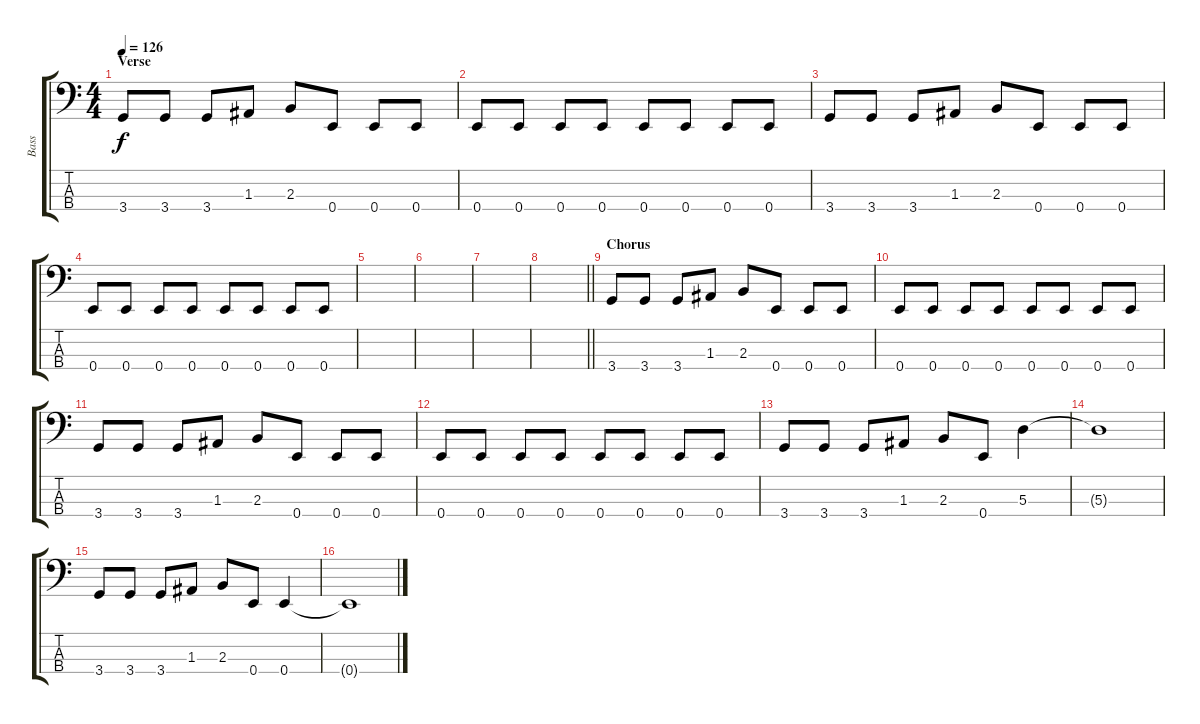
\track ("Bass" "Bass") {instrument electricbassfinger}
\staff {score tabs}
\tuning (G2 D2 A1 E1) {hide}
\ts (4 4)
\section ("" "Verse")
\tempo 126
\clef f4
\ks c
3.4.8{dy f} 3.4.8 3.4.8 1.3.8 2.3.8 0.4.8 0.4.8 0.4.8 |
0.4.8 0.4.8 0.4.8 0.4.8 0.4.8 0.4.8 0.4.8 0.4.8 |
3.4.8 3.4.8 3.4.8 1.3.8 2.3.8 0.4.8 0.4.8 0.4.8 |
0.4.8 0.4.8 0.4.8 0.4.8 0.4.8 0.4.8 0.4.8 0.4.8 |
|
|
|
\barLineRight lightlight
|
\section ("" "Chorus")
3.4.8 3.4.8 3.4.8 1.3.8 2.3.8 0.4.8 0.4.8 0.4.8 |
0.4.8 0.4.8 0.4.8 0.4.8 0.4.8 0.4.8 0.4.8 0.4.8 |
3.4.8 3.4.8 3.4.8 1.3.8 2.3.8 0.4.8 0.4.8 0.4.8 |
0.4.8 0.4.8 0.4.8 0.4.8 0.4.8 0.4.8 0.4.8 0.4.8 |
3.4.8 3.4.8 3.4.8 1.3.8 2.3.8 0.4.8 5.3.4 |
5.3{t}.1 |
3.4.8 3.4.8 3.4.8 1.3.8 2.3.8 0.4.8 0.4.4 |
0.4{t}.1
